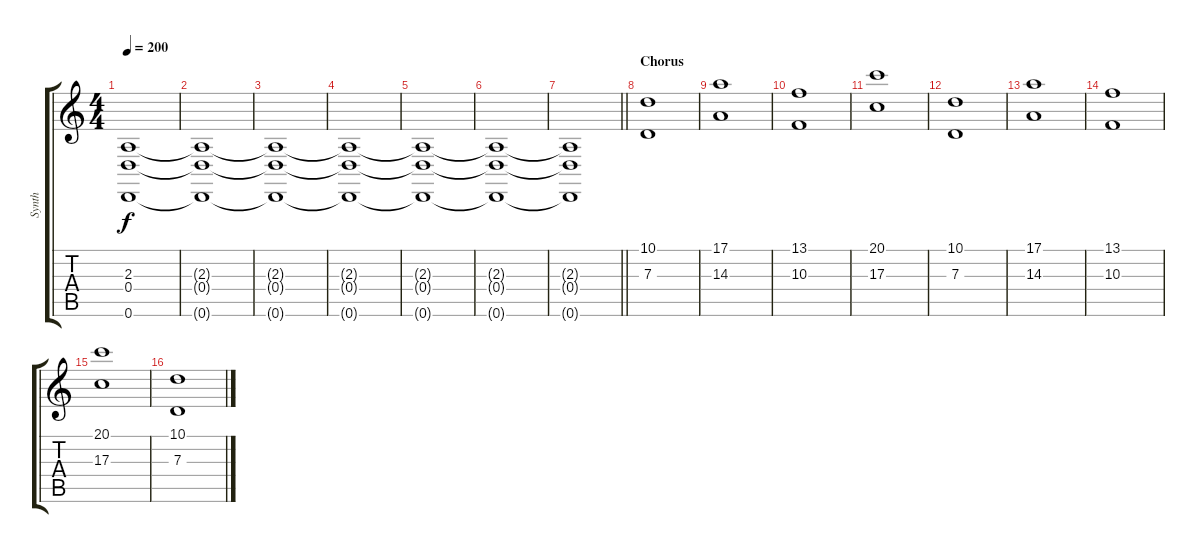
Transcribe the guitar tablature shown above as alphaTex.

\track ("Synth" "Synth") {instrument lead2sawtooth}
\staff {score tabs}
\tuning (E4 B3 G3 D3 A2 D2) {hide}
\ts (4 4)
\tempo 200
\clef g2
\ks c
(2.3{t} 0.4{t} 0.6{t}).1{dy f} |
(2.3{t} 0.4{t} 0.6{t}).1 |
(2.3{t} 0.4{t} 0.6{t}).1 |
(2.3{t} 0.4{t} 0.6{t}).1 |
(2.3{t} 0.4{t} 0.6{t}).1 |
(2.3{t} 0.4{t} 0.6{t}).1 |
\barLineRight lightlight
(2.3{t} 0.4{t} 0.6{t}).1 |
\section ("" "Chorus")
(10.1 7.3).1 |
(17.1 14.3).1 |
(13.1 10.3).1 |
(20.1 17.3).1 |
(10.1 7.3).1 |
(17.1 14.3).1 |
(13.1 10.3).1 |
(20.1 17.3).1 |
(10.1 7.3).1
